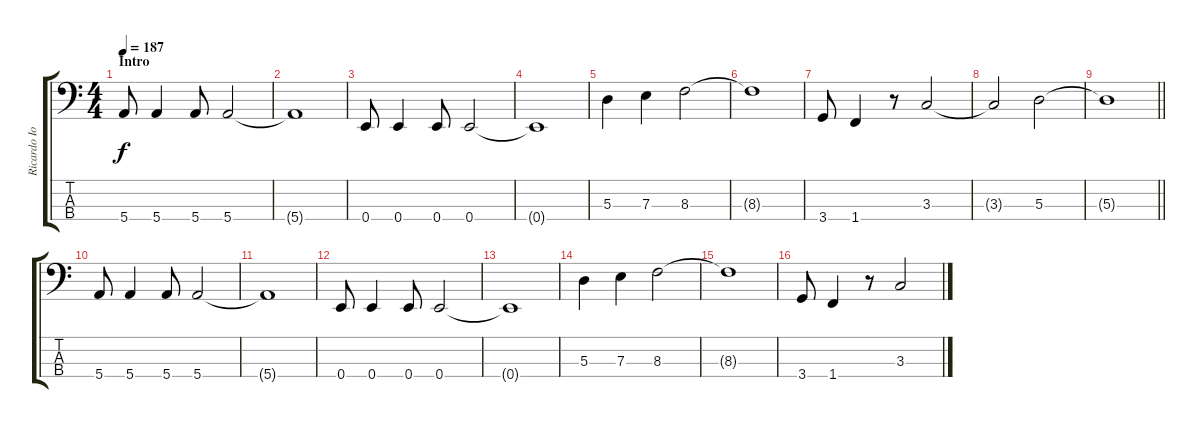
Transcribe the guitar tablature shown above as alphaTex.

\track ("Ricardo Iorio (bajo)" "Ricardo Io") {instrument electricbassfinger}
\staff {score tabs}
\tuning (G2 D2 A1 E1) {hide}
\ts (4 4)
\section ("" "Intro")
\tempo 187
\clef f4
\ks c
5.4.8{dy f instrument electricbassfinger} 5.4.4 5.4.8 5.4.2 |
5.4{t}.1 |
0.4.8 0.4.4 0.4.8 0.4.2 |
0.4{t}.1 |
5.3.4 7.3.4 8.3.2 |
8.3{t}.1 |
3.4.8 1.4.4 r.8 3.3.2 |
3.3{t}.2 5.3.2 |
\barLineRight lightlight
5.3{t}.1 |
5.4.8 5.4.4 5.4.8 5.4.2 |
5.4{t}.1 |
0.4.8 0.4.4 0.4.8 0.4.2 |
0.4{t}.1 |
5.3.4 7.3.4 8.3.2 |
8.3{t}.1 |
3.4.8 1.4.4 r.8 3.3.2
